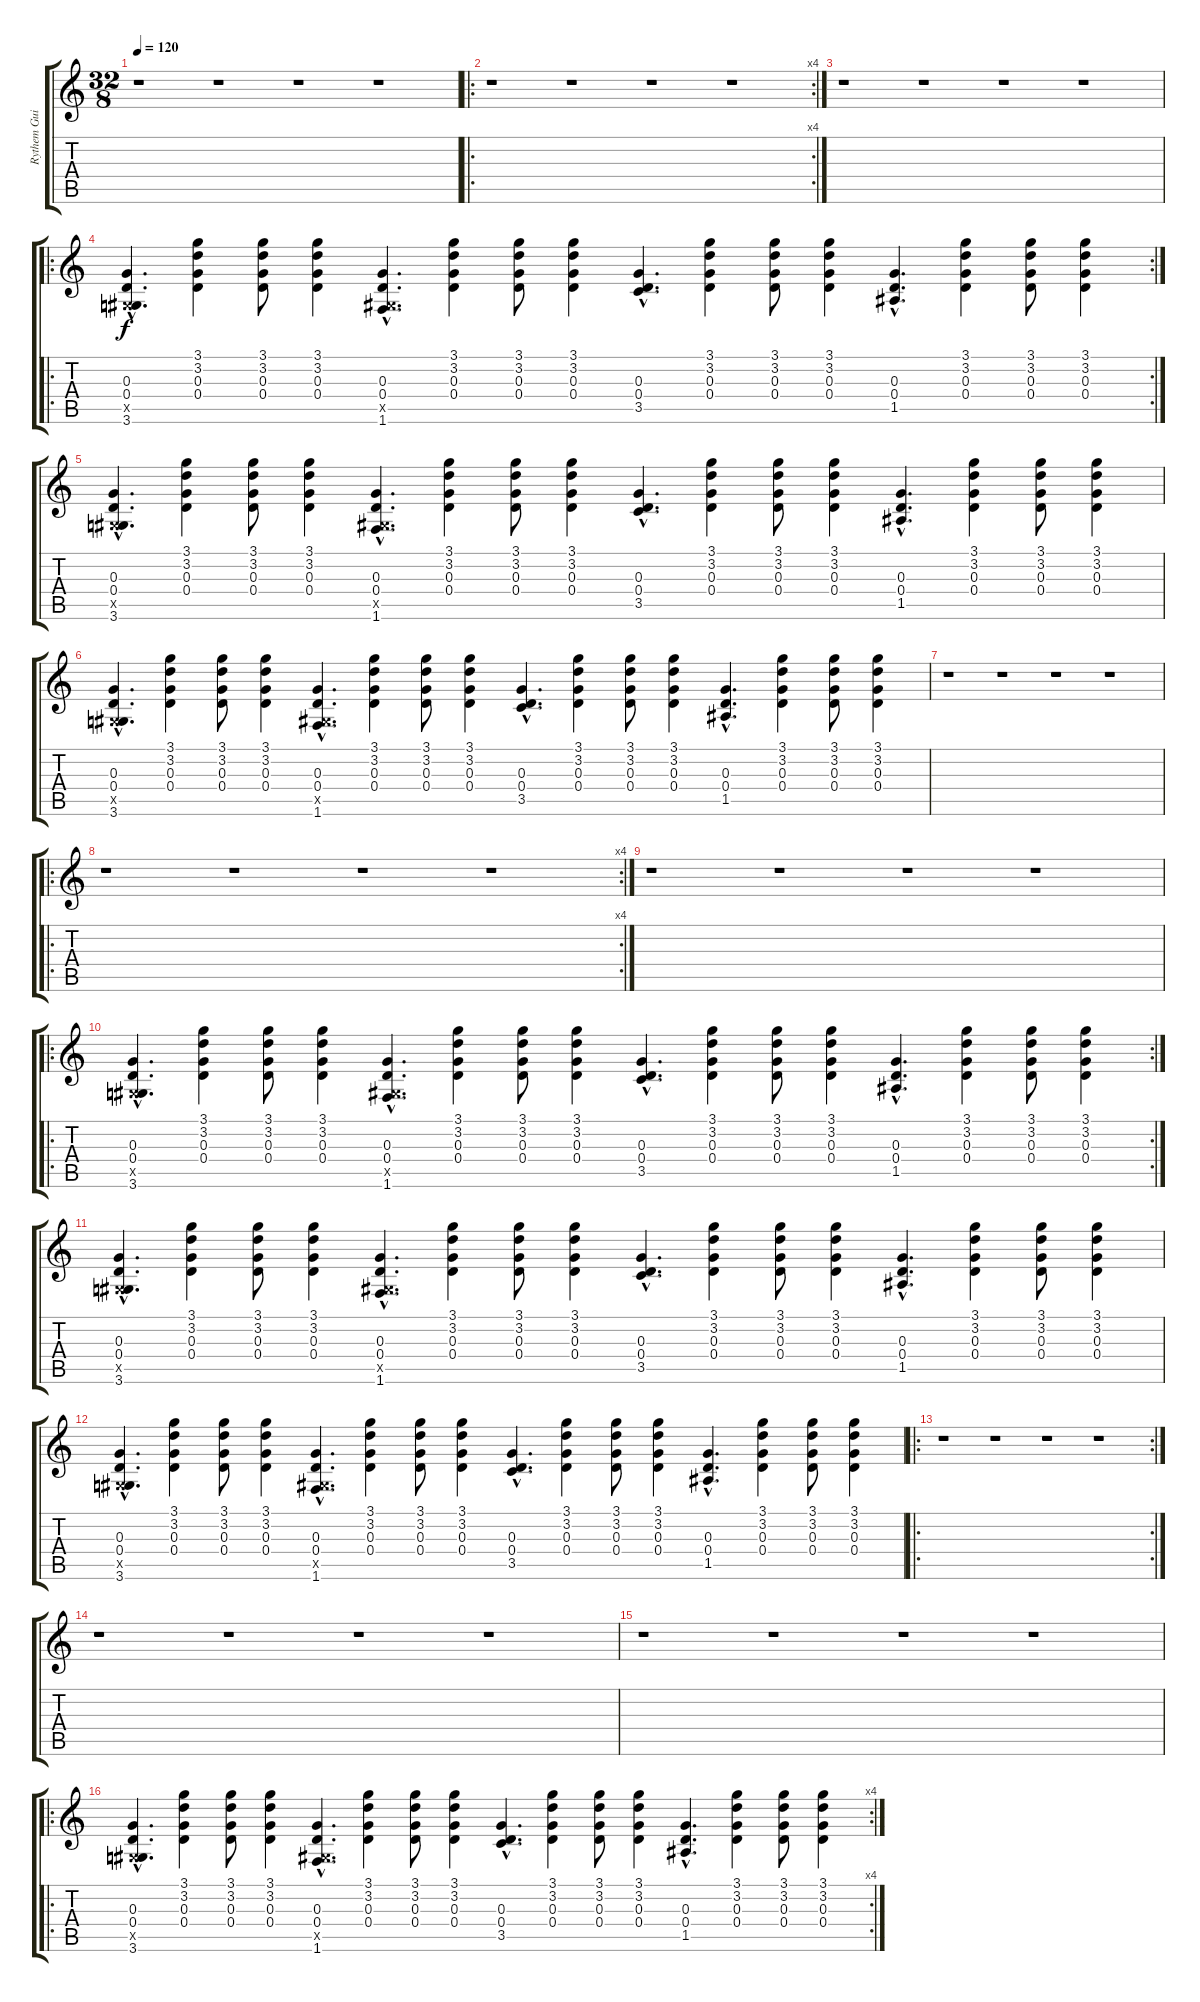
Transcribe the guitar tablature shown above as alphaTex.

\track ("Rythem Guitar" "Rythem Gui") {instrument acousticguitarsteel}
\staff {score tabs}
\tuning (E4 B3 G3 D3 A2 E2) {hide}
\ts (32 8)
\tempo 120
\clef g2
\ks c
r.1{dy f instrument acousticguitarsteel} r.1 r.1 r.1 |
\ro
\rc 4
r.1 r.1 r.1 r.1 |
r.1 r.1 r.1 r.1 |
\ro
\rc 2
(0.3{hac} 0.4{hac} -1.5{hac x} 3.6{hac}).4{d} (3.1 3.2 0.3 0.4).4 (3.1 3.2 0.3 0.4).8 (3.1 3.2 0.3 0.4).4 (0.3{hac} 0.4{hac} -1.5{hac x} 1.6{hac}).4{d} (3.1 3.2 0.3 0.4).4 (3.1 3.2 0.3 0.4).8 (3.1 3.2 0.3 0.4).4 (0.3{hac} 0.4{hac} 3.5{hac}).4{d} (3.1 3.2 0.3 0.4).4 (3.1 3.2 0.3 0.4).8 (3.1 3.2 0.3 0.4).4 (0.3{hac} 0.4{hac} 1.5{hac}).4{d} (3.1 3.2 0.3 0.4).4 (3.1 3.2 0.3 0.4).8 (3.1 3.2 0.3 0.4).4 |
(0.3{hac} 0.4{hac} -1.5{hac x} 3.6{hac}).4{d} (3.1 3.2 0.3 0.4).4 (3.1 3.2 0.3 0.4).8 (3.1 3.2 0.3 0.4).4 (0.3{hac} 0.4{hac} -1.5{hac x} 1.6{hac}).4{d} (3.1 3.2 0.3 0.4).4 (3.1 3.2 0.3 0.4).8 (3.1 3.2 0.3 0.4).4 (0.3{hac} 0.4{hac} 3.5{hac}).4{d} (3.1 3.2 0.3 0.4).4 (3.1 3.2 0.3 0.4).8 (3.1 3.2 0.3 0.4).4 (0.3{hac} 0.4{hac} 1.5{hac}).4{d} (3.1 3.2 0.3 0.4).4 (3.1 3.2 0.3 0.4).8 (3.1 3.2 0.3 0.4).4 |
(0.3{hac} 0.4{hac} -1.5{hac x} 3.6{hac}).4{d} (3.1 3.2 0.3 0.4).4 (3.1 3.2 0.3 0.4).8 (3.1 3.2 0.3 0.4).4 (0.3{hac} 0.4{hac} -1.5{hac x} 1.6{hac}).4{d} (3.1 3.2 0.3 0.4).4 (3.1 3.2 0.3 0.4).8 (3.1 3.2 0.3 0.4).4 (0.3{hac} 0.4{hac} 3.5{hac}).4{d} (3.1 3.2 0.3 0.4).4 (3.1 3.2 0.3 0.4).8 (3.1 3.2 0.3 0.4).4 (0.3{hac} 0.4{hac} 1.5{hac}).4{d} (3.1 3.2 0.3 0.4).4 (3.1 3.2 0.3 0.4).8 (3.1 3.2 0.3 0.4).4 |
r.1 r.1 r.1 r.1 |
\ro
\rc 4
r.1 r.1 r.1 r.1 |
r.1 r.1 r.1 r.1 |
\ro
\rc 2
(0.3{hac} 0.4{hac} -1.5{hac x} 3.6{hac}).4{d} (3.1 3.2 0.3 0.4).4 (3.1 3.2 0.3 0.4).8 (3.1 3.2 0.3 0.4).4 (0.3{hac} 0.4{hac} -1.5{hac x} 1.6{hac}).4{d} (3.1 3.2 0.3 0.4).4 (3.1 3.2 0.3 0.4).8 (3.1 3.2 0.3 0.4).4 (0.3{hac} 0.4{hac} 3.5{hac}).4{d} (3.1 3.2 0.3 0.4).4 (3.1 3.2 0.3 0.4).8 (3.1 3.2 0.3 0.4).4 (0.3{hac} 0.4{hac} 1.5{hac}).4{d} (3.1 3.2 0.3 0.4).4 (3.1 3.2 0.3 0.4).8 (3.1 3.2 0.3 0.4).4 |
(0.3{hac} 0.4{hac} -1.5{hac x} 3.6{hac}).4{d} (3.1 3.2 0.3 0.4).4 (3.1 3.2 0.3 0.4).8 (3.1 3.2 0.3 0.4).4 (0.3{hac} 0.4{hac} -1.5{hac x} 1.6{hac}).4{d} (3.1 3.2 0.3 0.4).4 (3.1 3.2 0.3 0.4).8 (3.1 3.2 0.3 0.4).4 (0.3{hac} 0.4{hac} 3.5{hac}).4{d} (3.1 3.2 0.3 0.4).4 (3.1 3.2 0.3 0.4).8 (3.1 3.2 0.3 0.4).4 (0.3{hac} 0.4{hac} 1.5{hac}).4{d} (3.1 3.2 0.3 0.4).4 (3.1 3.2 0.3 0.4).8 (3.1 3.2 0.3 0.4).4 |
(0.3{hac} 0.4{hac} -1.5{hac x} 3.6{hac}).4{d} (3.1 3.2 0.3 0.4).4 (3.1 3.2 0.3 0.4).8 (3.1 3.2 0.3 0.4).4 (0.3{hac} 0.4{hac} -1.5{hac x} 1.6{hac}).4{d} (3.1 3.2 0.3 0.4).4 (3.1 3.2 0.3 0.4).8 (3.1 3.2 0.3 0.4).4 (0.3{hac} 0.4{hac} 3.5{hac}).4{d} (3.1 3.2 0.3 0.4).4 (3.1 3.2 0.3 0.4).8 (3.1 3.2 0.3 0.4).4 (0.3{hac} 0.4{hac} 1.5{hac}).4{d} (3.1 3.2 0.3 0.4).4 (3.1 3.2 0.3 0.4).8 (3.1 3.2 0.3 0.4).4 |
\ro
\rc 2
r.1 r.1 r.1 r.1 |
r.1 r.1 r.1 r.1 |
r.1 r.1 r.1 r.1 |
\ro
\rc 4
(0.3{hac} 0.4{hac} -1.5{hac x} 3.6{hac}).4{d} (3.1 3.2 0.3 0.4).4 (3.1 3.2 0.3 0.4).8 (3.1 3.2 0.3 0.4).4 (0.3{hac} 0.4{hac} -1.5{hac x} 1.6{hac}).4{d} (3.1 3.2 0.3 0.4).4 (3.1 3.2 0.3 0.4).8 (3.1 3.2 0.3 0.4).4 (0.3{hac} 0.4{hac} 3.5{hac}).4{d} (3.1 3.2 0.3 0.4).4 (3.1 3.2 0.3 0.4).8 (3.1 3.2 0.3 0.4).4 (0.3{hac} 0.4{hac} 1.5{hac}).4{d} (3.1 3.2 0.3 0.4).4 (3.1 3.2 0.3 0.4).8 (3.1 3.2 0.3 0.4).4
